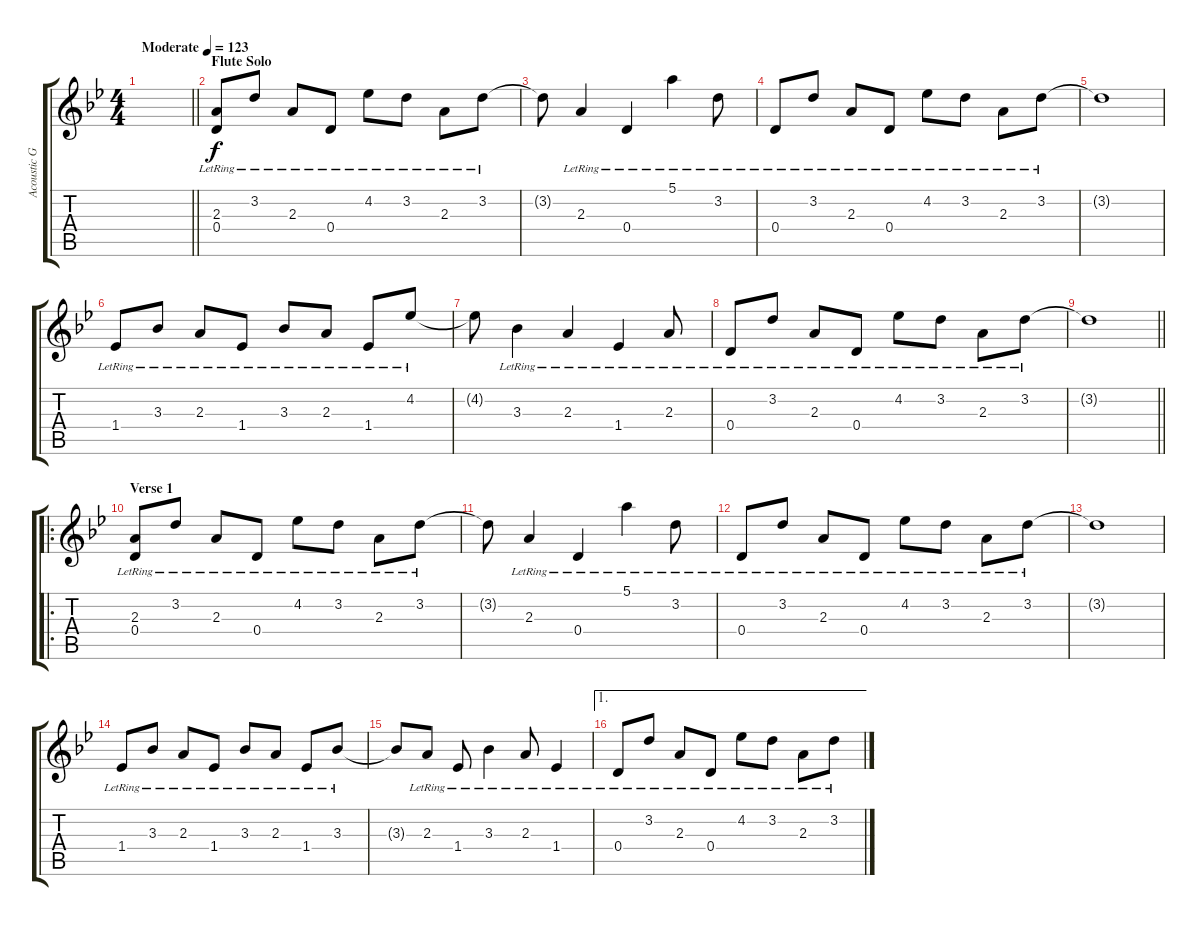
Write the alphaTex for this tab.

\track ("Acoustic Guitar" "Acoustic G") {instrument acousticguitarsteel}
\staff {score tabs}
\tuning (E4 B3 G3 D3 A2 E2) {hide}
\ts (4 4)
\tempo (123 "Moderate")
\clef g2
\barLineRight lightlight
\ks bb
|
\section ("" "Flute Solo")
(2.3{lr} 0.4{lr}).8 3.2{lr}.8 2.3{lr}.8 0.4{lr}.8 4.2{lr}.8 3.2{lr}.8 2.3{lr}.8 3.2{lr}.8 |
3.2{t}.8 2.3{lr}.4 0.4{lr}.4 5.1{lr}.4 3.2{lr}.8 |
0.4{lr}.8 3.2{lr}.8 2.3{lr}.8 0.4{lr}.8 4.2{lr}.8 3.2{lr}.8 2.3{lr}.8 3.2{lr}.8 |
3.2{t}.1 |
1.4{lr}.8 3.3{lr}.8 2.3{lr}.8 1.4{lr}.8 3.3{lr}.8 2.3{lr}.8 1.4{lr}.8 4.2{lr}.8 |
4.2{t}.8 3.3{lr}.4 2.3{lr}.4 1.4{lr}.4 2.3{lr}.8 |
0.4{lr}.8 3.2{lr}.8 2.3{lr}.8 0.4{lr}.8 4.2{lr}.8 3.2{lr}.8 2.3{lr}.8 3.2{lr}.8 |
\barLineRight lightlight
3.2{t}.1 |
\ro
\section ("" "Verse 1")
(2.3{lr} 0.4{lr}).8 3.2{lr}.8 2.3{lr}.8 0.4{lr}.8 4.2{lr}.8 3.2{lr}.8 2.3{lr}.8 3.2{lr}.8 |
3.2{t}.8 2.3{lr}.4 0.4{lr}.4 5.1{lr}.4 3.2{lr}.8 |
0.4{lr}.8 3.2{lr}.8 2.3{lr}.8 0.4{lr}.8 4.2{lr}.8 3.2{lr}.8 2.3{lr}.8 3.2{lr}.8 |
3.2{t}.1 |
1.4{lr}.8 3.3{lr}.8 2.3{lr}.8 1.4{lr}.8 3.3{lr}.8 2.3{lr}.8 1.4{lr}.8 3.3{lr}.8 |
3.3{t}.8 2.3{lr}.8 1.4{lr}.8 3.3{lr}.4 2.3{lr}.8 1.4{lr}.4 |
\ae 1
0.4{lr}.8 3.2{lr}.8 2.3{lr}.8 0.4{lr}.8 4.2{lr}.8 3.2{lr}.8 2.3{lr}.8 3.2{lr}.8
